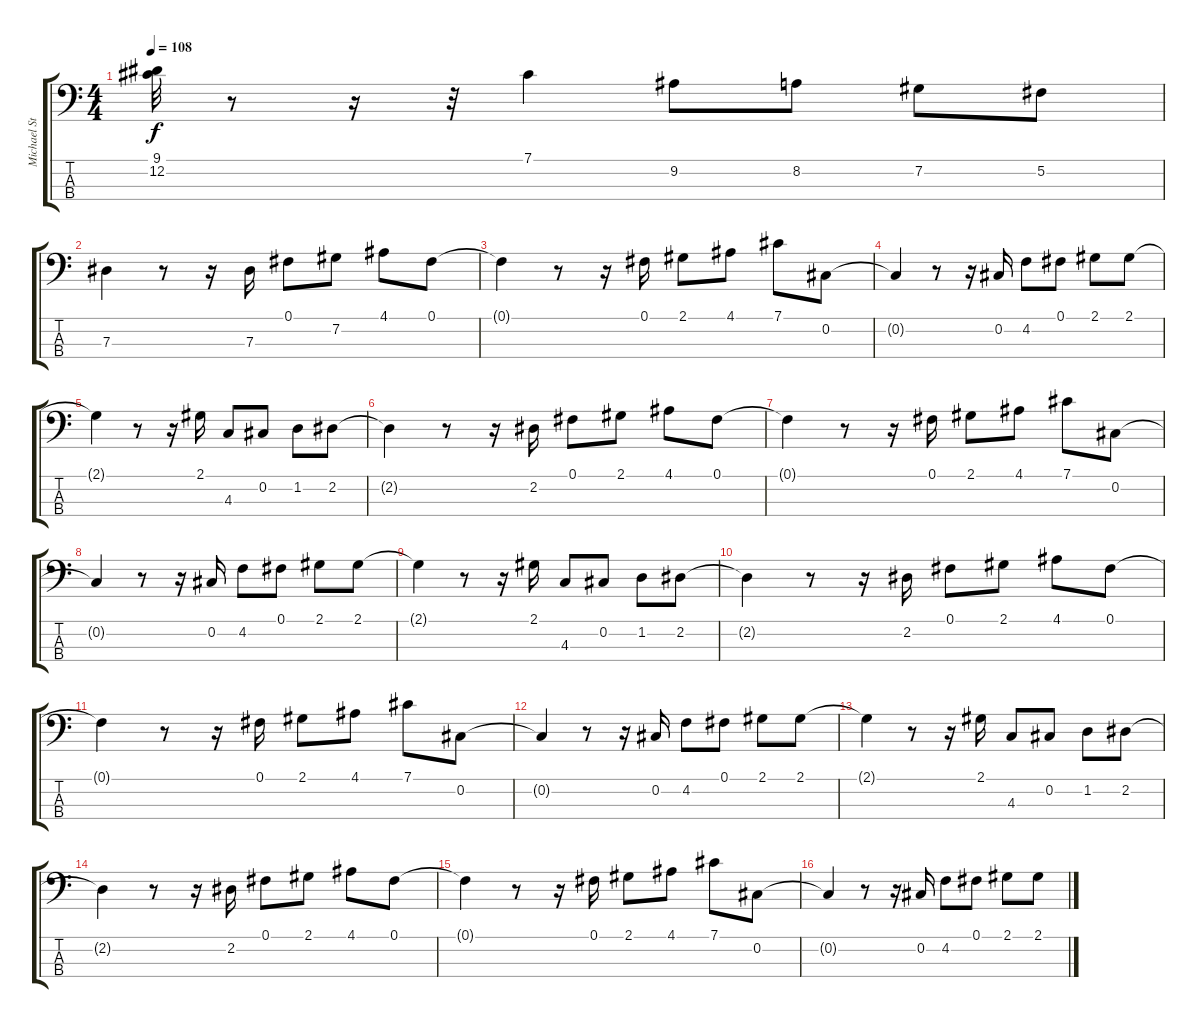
\track ("Michael Starr - Bass" "Michael St") {instrument electricbassfinger}
\staff {score tabs}
\tuning (Gb2 Db2 Ab1 Eb1) {hide}
\ts (4 4)
\tempo 108
\clef f4
\ks c
(9.1 12.2).32{dy f} r.8 r.16 r.32 7.1.4 9.2.8 8.2.8 7.2.8 5.2.8 |
7.3.4 r.8 r.16 7.3.16 0.1.8 7.2.8 4.1.8 0.1.8 |
0.1{t}.4 r.8 r.16 0.1.16 2.1.8 4.1.8 7.1.8 0.2.8 |
0.2{t}.4 r.8 r.16 0.2.16 4.2.8 0.1.8 2.1.8 2.1.8 |
2.1{t}.4 r.8 r.16 2.1.16 4.3.8 0.2.8 1.2.8 2.2.8 |
2.2{t}.4 r.8 r.16 2.2.16 0.1.8 2.1.8 4.1.8 0.1.8 |
0.1{t}.4 r.8 r.16 0.1.16 2.1.8 4.1.8 7.1.8 0.2.8 |
0.2{t}.4 r.8 r.16 0.2.16 4.2.8 0.1.8 2.1.8 2.1.8 |
2.1{t}.4 r.8 r.16 2.1.16 4.3.8 0.2.8 1.2.8 2.2.8 |
2.2{t}.4 r.8 r.16 2.2.16 0.1.8 2.1.8 4.1.8 0.1.8 |
0.1{t}.4 r.8 r.16 0.1.16 2.1.8 4.1.8 7.1.8 0.2.8 |
0.2{t}.4 r.8 r.16 0.2.16 4.2.8 0.1.8 2.1.8 2.1.8 |
2.1{t}.4 r.8 r.16 2.1.16 4.3.8 0.2.8 1.2.8 2.2.8 |
2.2{t}.4 r.8 r.16 2.2.16 0.1.8 2.1.8 4.1.8 0.1.8 |
0.1{t}.4 r.8 r.16 0.1.16 2.1.8 4.1.8 7.1.8 0.2.8 |
0.2{t}.4 r.8 r.16 0.2.16 4.2.8 0.1.8 2.1.8 2.1.8
